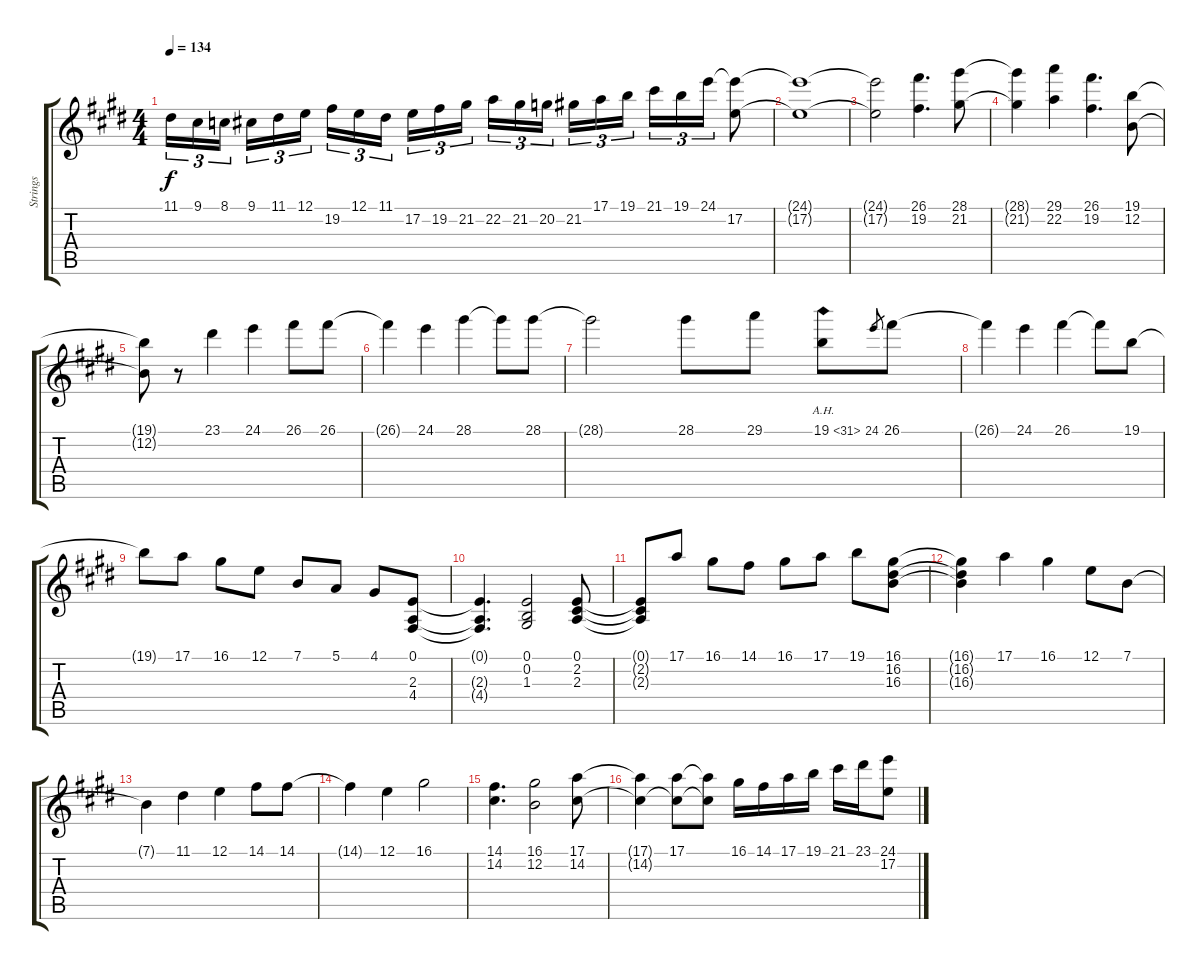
\track ("Strings" "Strings") {instrument stringensemble2}
\staff {score tabs}
\tuning (E4 B3 G3 D3 A2 E2) {hide}
\ts (4 4)
\tempo 134
\clef g2
\ks e
11.1.16{tu (3 2) dy f} 9.1.16{tu (3 2)} 8.1.16{tu (3 2) beam splitsecondary} 9.1.16{tu (3 2)} 11.1.16{tu (3 2)} 12.1.16{tu (3 2)} 19.2.16{tu (3 2)} 12.1.16{tu (3 2)} 11.1.16{tu (3 2) beam splitsecondary} 17.2.16{tu (3 2)} 19.2.16{tu (3 2)} 21.2.16{tu (3 2)} 22.2.16{tu (3 2)} 21.2.16{tu (3 2)} 20.2.16{tu (3 2) beam splitsecondary} 21.2.16{tu (3 2)} 17.1.16{tu (3 2)} 19.1.16{tu (3 2)} 21.1.16{tu (3 2)} 19.1.16{tu (3 2)} 24.1.16{tu (3 2)} (24.1{t} 17.2).8 |
(24.1{t} 17.2{t}).1{volume 8} |
(24.1{t} 17.2{t}).2 (26.1 19.2).4{d} (28.1 21.2).8 |
(28.1{t} 21.2{t}).4 (29.1 22.2).4 (26.1 19.2).4{d} (19.1 12.2).8 |
(19.1{t} 12.2{t}).8 r.8 23.1.4 24.1.4 26.1.8 26.1.8 |
26.1{t}.4 24.1.4 28.1.4 28.1{t}.8 28.1.8 |
28.1{t}.2 28.1.8 29.1.8 19.1{ah 12}.8 24.1.8{gr} 26.1.8 |
26.1{t}.4 24.1.4 26.1.4 26.1{t}.8 19.1.8 |
19.1{t}.8 17.1.8 16.1.8 12.1.8 7.1.8 5.1.8 4.1.8 (0.1 2.3 4.4).8 |
(0.1{t} 2.3{t} 4.4{t}).4{d} (0.1 0.2 1.3).2 (0.1 2.2 2.3).8 |
(0.1{t} 2.2{t} 2.3{t}).8 17.1.8 16.1.8 14.1.8 16.1.8 17.1.8 19.1.8 (16.1 16.2 16.3).8 |
(16.1{t} 16.2{t} 16.3{t}).4 17.1.4 16.1.4 12.1.8 7.1.8 |
7.1{t}.4 11.1.4 12.1.4 14.1.8 14.1.8 |
14.1{t}.4 12.1.4 16.1.2 |
(14.1 14.2).4{d} (16.1 12.2).2 (17.1 14.2).8 |
(17.1{t} 14.2{t}).4 (17.1 14.2{t}).8 (17.1{t} 14.2{t}).8 16.1.16 14.1.16 17.1.16 19.1.16 21.1.16 23.1.16 (24.1 17.2).8
